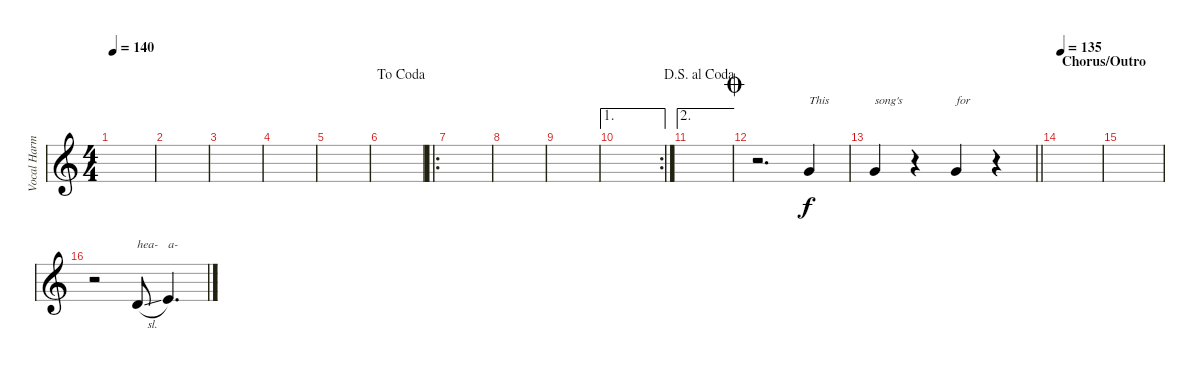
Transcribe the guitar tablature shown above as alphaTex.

\track ("Vocal Harmony" "Vocal Harm") {instrument lead2sawtooth}
\staff {score}
\tuning (E4 B3 G3 D3 A2 D2) {hide}
\ts (4 4)
\tempo 140
\clef g2
\ks c
|
|
|
|
|
\jump dacoda
|
\ro
|
|
|
\ae 1
\rc 2
|
\ae 2
\jump dalsegnoalcoda
|
\jump coda
r.2{d} 3.1.4{txt "This"} |
\barLineRight lightlight
3.1.4{txt "song's"} r.4 3.1.4{txt "for"} r.4 |
\section ("" "Chorus/Outro")
\tempo 135
|
|
r.2 3.2{sl}.8{txt "hea-"} 5.2.4{d txt "a-"}
